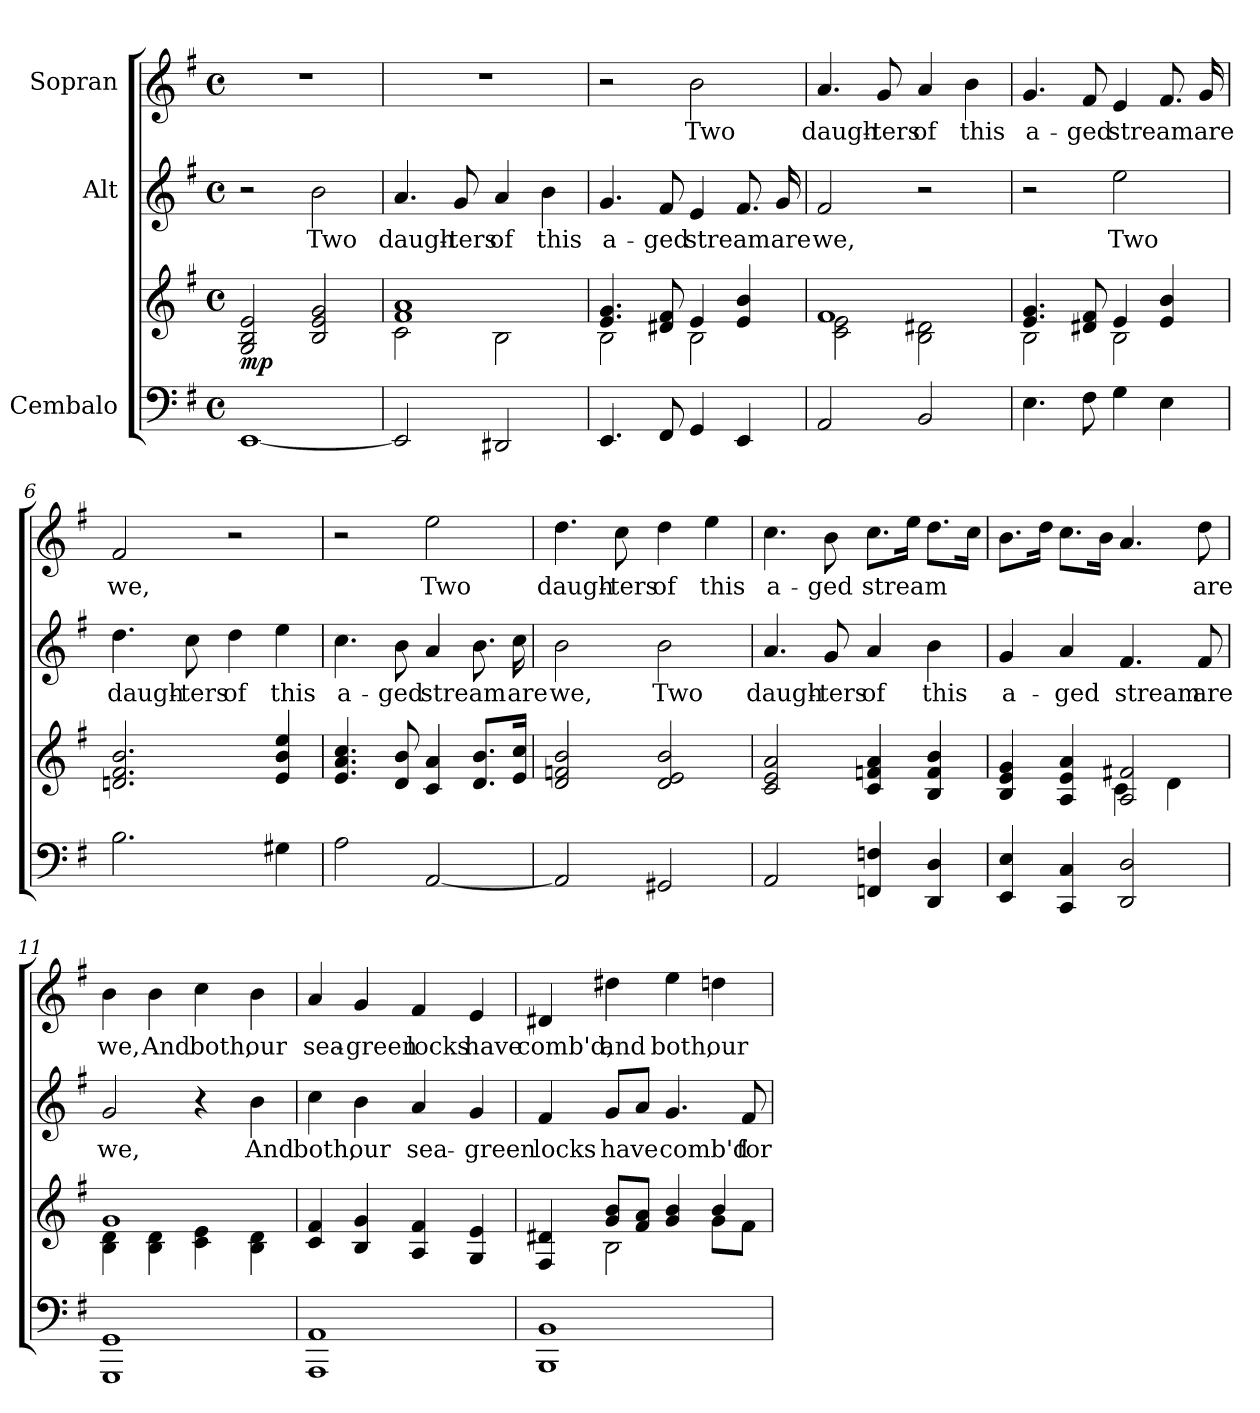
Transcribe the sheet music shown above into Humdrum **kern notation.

**kern	**kern	**dynam	**kern	**text	**kern	**text
*part3	*part3	*part3	*part2	*part2	*part1	*part1
*staff4	*staff3	*staff3/4	*staff2	*staff2	*staff1	*staff1
*I"Cembalo	*	*	*I"Alt	*	*I"Sopran	*
*clefF4	*clefG2	*	*clefG2	*	*clefG2	*
*k[f#]	*k[f#]	*	*k[f#]	*	*k[f#]	*
*M4/4	*M4/4	*	*M4/4	*	*M4/4	*
*met(c)	*met(c)	*	*met(c)	*	*met(c)	*
*MM70	*MM70	*	*MM70	*	*MM70	*
=1	=1	=1	=1	=1	=1	=1
!	!	!LO:DY:b	!	!	!	!
[1EE	2G/ 2B/ 2e/	mp	2r	.	1r	.
!	!	!	!	!LO:LY:b	!	!
.	2B/ 2e/ 2g/	.	2b\	Two	.	.
=2	=2	=2	=2	=2	=2	=2
*	*^	*	*	*	*	*
!	!	!	!	!	!LO:LY:b	!	!
2EE/]	1f# 1a	2c\	.	4.a/	daugh-	1r	.
!	!	!	!	!	!LO:LY:b	!	!
.	.	.	.	8g/	-ters	.	.
!	!	!	!	!	!LO:LY:b	!	!
2DD#X/	.	2B\	.	4a/	of	.	.
!	!	!	!	!	!LO:LY:b	!	!
.	.	.	.	4b\	this	.	.
=3	=3	=3	=3	=3	=3	=3	=3
!	!	!	!	!	!LO:LY:b	!	!
4.EE/	4.e/ 4.g/	2B\	.	4.g/	a-	2r	.
!	!	!	!	!	!LO:LY:b	!	!
8FF#/	8d#X/ 8f#/	.	.	8f#/	-ged	.	.
!	!	!	!	!	!LO:LY:b	!	!LO:LY:b
4GG/	4e/	2B\	.	4e/	stream	2b\	Two
4EE/	4e/ 4b/	.	.	8.f#/	.	.	.
!	!	!	!	!	!LO:LY:b	!	!
.	.	.	.	16g/	are	.	.
=4	=4	=4	=4	=4	=4	=4	=4
!	!	!	!	!	!LO:LY:b	!	!LO:LY:b
2AA/	1f#	2c\ 2e\	.	2f#/	we,	4.a/	daugh-
!	!	!	!	!	!	!	!LO:LY:b
.	.	.	.	.	.	8g/	-ters
!	!	!	!	!	!	!	!LO:LY:b
2BB/	.	2B\ 2d#X\	.	2r	.	4a/	of
!	!	!	!	!	!	!	!LO:LY:b
.	.	.	.	.	.	4b\	this
!!LO:LB:g=z
=5	=5	=5	=5	=5	=5	=5	=5
!	!	!	!	!	!	!	!LO:LY:b
4.E\	4.e/ 4.g/	2B\	.	2r	.	4.g/	a-
!	!	!	!	!	!	!	!LO:LY:b
8F#\	8d#X/ 8f#/	.	.	.	.	8f#/	-ged
!	!	!	!	!	!LO:LY:b	!	!LO:LY:b
4G\	4e/	2B\	.	2ee\	Two	4e/	stream
4E\	4e/ 4b/	.	.	.	.	8.f#/	.
!	!	!	!	!	!	!	!LO:LY:b
.	.	.	.	.	.	16g/	are
*	*v	*v	*	*	*	*	*
=6	=6	=6	=6	=6	=6	=6
!	!	!	!	!LO:LY:b	!	!LO:LY:b
2.B\	2.dn/ 2.f#/ 2.b/	.	4.dd\	daugh-	2f#/	we,
!	!	!	!	!LO:LY:b	!	!
.	.	.	8cc\	-ters	.	.
!	!	!	!	!LO:LY:b	!	!
.	.	.	4dd\	of	2r	.
!	!	!	!	!LO:LY:b	!	!
4G#X\	4e/ 4b/ 4ee/	.	4ee\	this	.	.
=7	=7	=7	=7	=7	=7	=7
!	!	!	!	!LO:LY:b	!	!
2A\	4.e/ 4.a/ 4.cc/	.	4.cc\	a-	2r	.
!	!	!	!	!LO:LY:b	!	!
.	8d/ 8b/	.	8b\	-ged	.	.
!	!	!	!	!LO:LY:b	!	!LO:LY:b
[2AA/	4c/ 4a/	.	4a/	stream	2ee\	Two
.	8.d/ 8.b/L	.	8.b\	.	.	.
!	!	!	!	!LO:LY:b	!	!
.	16e/ 16cc/Jk	.	16cc\	are	.	.
=8	=8	=8	=8	=8	=8	=8
!	!	!	!	!LO:LY:b	!	!LO:LY:b
2AA/]	2d/ 2fn/ 2b/	.	2b\	we,	4.dd\	daugh-
!	!	!	!	!	!	!LO:LY:b
.	.	.	.	.	8cc\	-ters
!	!	!	!	!LO:LY:b	!	!LO:LY:b
2GG#X/	2d/ 2e/ 2b/	.	2b\	Two	4dd\	of
!	!	!	!	!	!	!LO:LY:b
.	.	.	.	.	4ee\	this
!!LO:PB:g=z
=9	=9	=9	=9	=9	=9	=9
!	!	!	!	!LO:LY:b	!	!LO:LY:b
2AA/	2c/ 2e/ 2a/	.	4.a/	daugh-	4.cc\	a-
!	!	!	!	!LO:LY:b	!	!LO:LY:b
.	.	.	8g/	-ters	8b\	-ged
!	!	!	!	!LO:LY:b	!	!LO:LY:b
4FFn/ 4Fn/	4c/ 4fn/ 4a/	.	4a/	of	8.cc\L	stream
.	.	.	.	.	16ee\Jk	.
!	!	!	!	!LO:LY:b	!	!
4DD/ 4D/	4B/ 4f/ 4b/	.	4b\	this	8.dd\L	.
.	.	.	.	.	16cc\Jk	.
=10	=10	=10	=10	=10	=10	=10
*	*^	*	*	*	*	*
!	!	!	!	!	!LO:LY:b	!	!
4EE/ 4E/	4B/ 4e/ 4g/	2ryy	.	4g/	a-	8.b\L	.
.	.	.	.	.	.	16dd\Jk	.
!	!	!	!	!	!LO:LY:b	!	!
4CC/ 4C/	4A/ 4e/ 4a/	.	.	4a/	-ged	8.cc\L	.
.	.	.	.	.	.	16b\Jk	.
!	!	!	!	!	!LO:LY:b	!	!
2DD/ 2D/	2A/ 2f#X/	4c\	.	4.f#/	stream	4.a/	.
.	.	4d\	.	.	.	.	.
!	!	!	!	!	!LO:LY:b	!	!LO:LY:b
.	.	.	.	8f#/	are	8dd\	are
=11	=11	=11	=11	=11	=11	=11	=11
!	!	!	!	!	!LO:LY:b	!	!LO:LY:b
1GGG 1GG	1g	4B\ 4d\	.	2g/	we,	4b\	we,
!	!	!	!	!	!	!	!LO:LY:b
.	.	4B\ 4d\	.	.	.	4b\	And
!	!	!	!	!	!	!	!LO:LY:b
.	.	4c\ 4e\	.	4r	.	4cc\	both,
!	!	!	!	!	!LO:LY:b	!	!LO:LY:b
.	.	4B\ 4d\	.	4b\	And	4b\	our
=12	=12	=12	=12	=12	=12	=12	=12
!	!	!	!	!	!LO:LY:b	!	!LO:LY:b
*	*v	*v	*	*	*	*	*
1AAA 1AA	4c/ 4f#/	.	4cc\	both,	4a/	sea-
!	!	!	!	!LO:LY:b	!	!LO:LY:b
.	4B/ 4g/	.	4b\	our	4g/	-green
!	!	!	!	!LO:LY:b	!	!LO:LY:b
.	4A/ 4f#/	.	4a/	sea-	4f#/	locks
!	!	!	!	!LO:LY:b	!	!LO:LY:b
.	4G/ 4e/	.	4g/	-green	4e/	have
!!LO:LB:g=z
=13	=13	=13	=13	=13	=13	=13
*	*^	*	*	*	*	*
!	!	!	!	!	!LO:LY:b	!	!LO:LY:b
1BBB 1BB	4F#/ 4d#X/	4ryy	.	4f#/	locks	4d#X/	comb'd,
!	!	!	!	!	!LO:LY:b	!	!LO:LY:b
.	8g/ 8b/L	2B\	.	8g/L	have	4dd#X\	and
.	8f#/ 8a/J	.	.	8a/J	.	.	.
!	!	!	!	!	!LO:LY:b	!	!LO:LY:b
.	4g/ 4b/	.	.	4.g/	comb'd	4ee\	both,
!	!	!	!	!	!	!	!LO:LY:b
.	4b/	8g\L	.	.	.	4ddn\	our
!	!	!	!	!	!LO:LY:b	!	!
.	.	8f#\J	.	8f#/	for	.	.
*	*v	*v	*	*	*	*	*
=	=	=	=	=	=	=
*-	*-	*-	*-	*-	*-	*-
